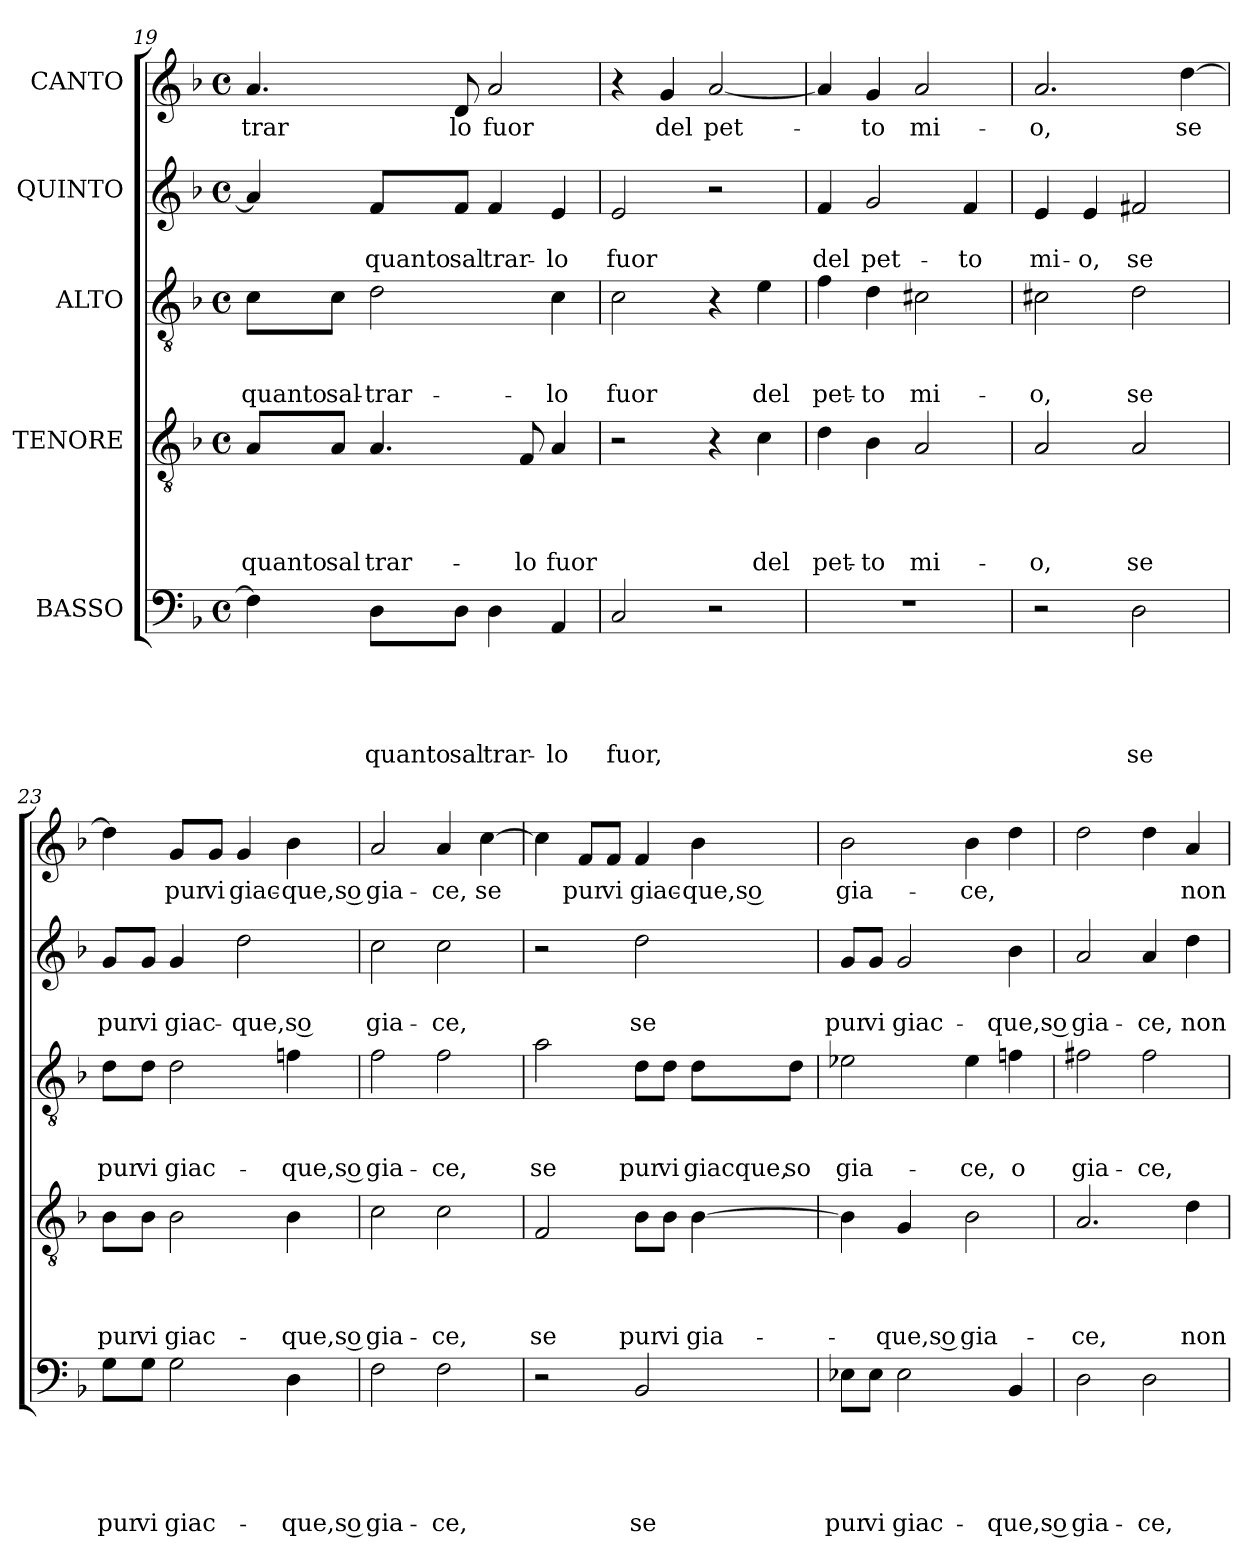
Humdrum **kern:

**kern	**text	**text	**text	**text	**text	**kern	**text	**text	**text	**text	**kern	**text	**text	**text	**kern	**text	**text	**kern	**text
*part5	*part5	*part5	*part5	*part5	*part5	*part4	*part4	*part4	*part4	*part4	*part3	*part3	*part3	*part3	*part2	*part2	*part2	*part1	*part1
*staff5	*staff5	*staff5	*staff5	*staff5	*staff5	*staff4	*staff4	*staff4	*staff4	*staff4	*staff3	*staff3	*staff3	*staff3	*staff2	*staff2	*staff2	*staff1	*staff1
*I"BASSO	*	*	*	*	*	*I"TENORE	*	*	*	*	*I"ALTO	*	*	*	*I"QUINTO	*	*	*I"CANTO	*
*clefF4	*	*	*	*	*	*clefGv2	*	*	*	*	*clefGv2	*	*	*	*clefG2	*	*	*clefG2	*
*k[b-]	*	*	*	*	*	*k[b-]	*	*	*	*	*k[b-]	*	*	*	*k[b-]	*	*	*k[b-]	*
*F:	*	*	*	*	*	*F:	*	*	*	*	*F:	*	*	*	*F:	*	*	*F:	*
*M4/4	*	*	*	*	*	*M4/4	*	*	*	*	*M4/4	*	*	*	*M4/4	*	*	*M4/4	*
*met(c)	*	*	*	*	*	*met(c)	*	*	*	*	*met(c)	*	*	*	*met(c)	*	*	*met(c)	*
=19	=19	=19	=19	=19	=19	=19	=19	=19	=19	=19	=19	=19	=19	=19	=19	=19	=19	=19	=19
!	!	!	!	!	!	!	!	!	!	!LO:LY:b	!	!	!	!LO:LY:b	!	!	!	!	!LO:LY:b
4F\]	.	.	.	.	.	8A/L	.	.	.	quan­to	8c\L	.	.	quan­to	4a/]	.	.	4.a/	trar
!	!	!	!	!	!	!	!	!	!	!LO:LY:b	!	!	!	!LO:LY:b	!	!	!	!	!
.	.	.	.	.	.	8A/J	.	.	.	sal	8c\J	.	.	sal-	.	.	.	.	.
!	!	!	!	!	!LO:LY:b	!	!	!	!	!LO:LY:b	!	!	!	!LO:LY:b	!	!	!LO:LY:b	!	!
8D\L	.	.	.	.	quan­to	4.A/	.	.	.	trar-	2d\	.	.	-trar-	8f/L	.	quan­to	.	.
!	!	!	!	!	!LO:LY:b	!	!	!	!	!	!	!	!	!	!	!	!LO:LY:b	!	!LO:LY:b
8D\J	.	.	.	.	sal	.	.	.	.	.	.	.	.	.	8f/J	.	sal	8d/	lo
!	!	!	!	!	!LO:LY:b	!	!	!	!	!	!	!	!	!	!	!	!LO:LY:b	!	!LO:LY:b
4D\	.	.	.	.	trar-	.	.	.	.	.	.	.	.	.	4f/	.	trar-	2a/	fuor
!	!	!	!	!	!	!	!	!	!	!LO:LY:b	!	!	!	!	!	!	!	!	!
.	.	.	.	.	.	8F/	.	.	.	-lo	.	.	.	.	.	.	.	.	.
!	!	!	!	!	!LO:LY:b	!	!	!	!	!LO:LY:b	!	!	!	!LO:LY:b	!	!	!LO:LY:b	!	!
4AA/	.	.	.	.	-lo	4A/	.	.	.	fuor	4c\	.	.	-lo	4e/	.	-lo	.	.
=20	=20	=20	=20	=20	=20	=20	=20	=20	=20	=20	=20	=20	=20	=20	=20	=20	=20	=20	=20
!	!	!	!	!	!LO:LY:b	!	!	!	!	!	!	!	!	!LO:LY:b	!	!	!LO:LY:b	!	!
2C/	.	.	.	.	fuor,	2r	.	.	.	.	2c\	.	.	fuor	2e/	.	fuor	4r	.
!	!	!	!	!	!	!	!	!	!	!	!	!	!	!	!	!	!	!	!LO:LY:b
.	.	.	.	.	.	.	.	.	.	.	.	.	.	.	.	.	.	4g/	del
!	!	!	!	!	!	!	!	!	!	!	!	!	!	!	!	!	!	!	!LO:LY:b
2r	.	.	.	.	.	4r	.	.	.	.	4r	.	.	.	2r	.	.	[<2a/	pet-
!	!	!	!	!	!	!	!	!	!	!LO:LY:b	!	!	!	!LO:LY:b	!	!	!	!	!
.	.	.	.	.	.	4c\	.	.	.	del	4e\	.	.	del	.	.	.	.	.
=21	=21	=21	=21	=21	=21	=21	=21	=21	=21	=21	=21	=21	=21	=21	=21	=21	=21	=21	=21
!	!	!	!	!	!	!	!	!	!	!LO:LY:b	!	!	!	!LO:LY:b	!	!	!LO:LY:b	!	!
1r	.	.	.	.	.	4d\	.	.	.	pet-	4f\	.	.	pet-	4f/	.	del	4a/]	.
!	!	!	!	!	!	!	!	!	!	!LO:LY:b	!	!	!	!LO:LY:b	!	!	!LO:LY:b	!	!LO:LY:b
.	.	.	.	.	.	4B-\	.	.	.	-to	4d\	.	.	-to	2g/	.	pet-	4g/	-to
!	!	!	!	!	!	!	!	!	!	!LO:LY:b	!	!	!	!LO:LY:b	!	!	!	!	!LO:LY:b
.	.	.	.	.	.	2A/	.	.	.	mi-	2c#X\	.	.	mi-	.	.	.	2a/	mi-
!	!	!	!	!	!	!	!	!	!	!	!	!	!	!	!	!	!LO:LY:b	!	!
.	.	.	.	.	.	.	.	.	.	.	.	.	.	.	4f/	.	-to	.	.
=22	=22	=22	=22	=22	=22	=22	=22	=22	=22	=22	=22	=22	=22	=22	=22	=22	=22	=22	=22
!	!	!	!	!	!	!	!	!	!	!LO:LY:b	!	!	!	!LO:LY:b	!	!	!LO:LY:b	!	!LO:LY:b
2r	.	.	.	.	.	2A/	.	.	.	-o,	2c#X\	.	.	-o,	4e/	.	mi-	2.a/	-o,
!	!	!	!	!	!	!	!	!	!	!	!	!	!	!	!	!	!LO:LY:b	!	!
.	.	.	.	.	.	.	.	.	.	.	.	.	.	.	4e/	.	-o,	.	.
!	!	!	!	!	!LO:LY:b	!	!	!	!	!LO:LY:b	!	!	!	!LO:LY:b	!	!	!LO:LY:b	!	!
2D\	.	.	.	.	se	2A/	.	.	.	se	2d\	.	.	se	2f#X/	.	se	.	.
!	!	!	!	!	!	!	!	!	!	!	!	!	!	!	!	!	!	!	!LO:LY:b
.	.	.	.	.	.	.	.	.	.	.	.	.	.	.	.	.	.	[<4dd\	se
!!LO:LB:g=z
=23	=23	=23	=23	=23	=23	=23	=23	=23	=23	=23	=23	=23	=23	=23	=23	=23	=23	=23	=23
!	!	!	!	!	!LO:LY:b	!	!	!	!	!LO:LY:b	!	!	!	!LO:LY:b	!	!	!LO:LY:b	!	!
8G\L	.	.	.	.	pur	8B-\L	.	.	.	pur	8d\L	.	.	pur	8g/L	.	pur	4dd\]	.
!	!	!	!	!	!LO:LY:b	!	!	!	!	!LO:LY:b	!	!	!	!LO:LY:b	!	!	!LO:LY:b	!	!
8G\J	.	.	.	.	vi	8B-\J	.	.	.	vi	8d\J	.	.	vi	8g/J	.	vi	.	.
!	!	!	!	!	!LO:LY:b	!	!	!	!	!LO:LY:b	!	!	!	!LO:LY:b	!	!	!LO:LY:b	!	!LO:LY:b
2G\	.	.	.	.	giac-	2B-\	.	.	.	giac-	2d\	.	.	giac-	4g/	.	giac-	8g/L	pur
!	!	!	!	!	!	!	!	!	!	!	!	!	!	!	!	!	!	!	!LO:LY:b
.	.	.	.	.	.	.	.	.	.	.	.	.	.	.	.	.	.	8g/J	vi
!	!	!	!	!	!	!	!	!	!	!	!	!	!	!	!	!	!LO:LY:b:rj	!	!LO:LY:b
.	.	.	.	.	.	.	.	.	.	.	.	.	.	.	2dd\	.	-que,s o	4g/	giac-
!	!	!	!	!	!LO:LY:b	!	!	!	!	!LO:LY:b	!	!	!	!LO:LY:b	!	!	!	!	!LO:LY:b
4D\	.	.	.	.	-que,s o	4B-\	.	.	.	-que,s o	4fni\	.	.	-que,s o	.	.	.	4b-\	-que,s o
=24	=24	=24	=24	=24	=24	=24	=24	=24	=24	=24	=24	=24	=24	=24	=24	=24	=24	=24	=24
!	!	!	!	!	!LO:LY:b	!	!	!	!	!LO:LY:b	!	!	!	!LO:LY:b	!	!	!LO:LY:b	!	!LO:LY:b
2F\	.	.	.	.	gia-	2c\	.	.	.	gia-	2f\	.	.	gia-	2cc\	.	gia-	2a/	gia-
!	!	!	!	!	!LO:LY:b	!	!	!	!	!LO:LY:b	!	!	!	!LO:LY:b	!	!	!LO:LY:b	!	!LO:LY:b
2F\	.	.	.	.	-ce,	2c\	.	.	.	-ce,	2f\	.	.	-ce,	2cc\	.	-ce,	4a/	-ce,
!	!	!	!	!	!	!	!	!	!	!	!	!	!	!	!	!	!	!	!LO:LY:b
.	.	.	.	.	.	.	.	.	.	.	.	.	.	.	.	.	.	[>4cc\	se
=25	=25	=25	=25	=25	=25	=25	=25	=25	=25	=25	=25	=25	=25	=25	=25	=25	=25	=25	=25
!	!	!	!	!	!	!	!	!	!	!LO:LY:b	!	!	!	!LO:LY:b	!	!	!	!	!
2r	.	.	.	.	.	2F/	.	.	.	se	2a\	.	.	se	2r	.	.	4cc\]	.
!	!	!	!	!	!	!	!	!	!	!	!	!	!	!	!	!	!	!	!LO:LY:b
.	.	.	.	.	.	.	.	.	.	.	.	.	.	.	.	.	.	8f/L	pur
!	!	!	!	!	!	!	!	!	!	!	!	!	!	!	!	!	!	!	!LO:LY:b
.	.	.	.	.	.	.	.	.	.	.	.	.	.	.	.	.	.	8f/J	vi
!	!	!	!	!	!LO:LY:b	!	!	!	!	!LO:LY:b	!	!	!	!LO:LY:b	!	!	!LO:LY:b	!	!LO:LY:b
2BB-/	.	.	.	.	se	8B-\L	.	.	.	pur	8d\L	.	.	pur	2dd\	.	se	4f/	giac-
!	!	!	!	!	!	!	!	!	!	!LO:LY:b	!	!	!	!LO:LY:b	!	!	!	!	!
.	.	.	.	.	.	8B-\J	.	.	.	vi	8d\J	.	.	vi	.	.	.	.	.
!	!	!	!	!	!	!	!	!	!	!LO:LY:b	!	!	!	!LO:LY:b	!	!	!	!	!LO:LY:b
.	.	.	.	.	.	[>4B-\	.	.	.	gia-	8d\L	.	.	giac­que,	.	.	.	4b-\	-que,s o
!	!	!	!	!	!	!	!	!	!	!	!	!	!	!LO:LY:b	!	!	!	!	!
.	.	.	.	.	.	.	.	.	.	.	8d\J	.	.	so	.	.	.	.	.
=26	=26	=26	=26	=26	=26	=26	=26	=26	=26	=26	=26	=26	=26	=26	=26	=26	=26	=26	=26
!	!	!	!	!	!LO:LY:b	!	!	!	!	!	!	!	!	!LO:LY:b	!	!	!LO:LY:b	!	!LO:LY:b
8E-X\L	.	.	.	.	pur	4B-\]	.	.	.	.	2e-X\	.	.	gia-	8g/L	.	pur	2b-\	gia-
!	!	!	!	!	!LO:LY:b	!	!	!	!	!	!	!	!	!	!	!	!LO:LY:b	!	!
8E-i\J	.	.	.	.	vi	.	.	.	.	.	.	.	.	.	8g/J	.	vi	.	.
!	!	!	!	!	!LO:LY:b	!	!	!	!	!LO:LY:b	!	!	!	!	!	!	!LO:LY:b	!	!
2E-i\	.	.	.	.	giac-	4G/	.	.	.	-que,s o	.	.	.	.	2g/	.	giac-	.	.
!	!	!	!	!	!	!	!	!	!	!LO:LY:b	!	!	!	!LO:LY:b	!	!	!	!	!LO:LY:b
.	.	.	.	.	.	2B-\	.	.	.	gia-	4e-i\	.	.	-ce,	.	.	.	4b-\	-ce,
!	!	!	!	!	!LO:LY:b	!	!	!	!	!	!	!	!	!LO:LY:b	!	!	!LO:LY:b	!	!
4BB-/	.	.	.	.	-que,s o	.	.	.	.	.	4fni\	.	.	o	4b-\	.	-que,s o	4dd\	.
=27	=27	=27	=27	=27	=27	=27	=27	=27	=27	=27	=27	=27	=27	=27	=27	=27	=27	=27	=27
!	!	!	!	!	!LO:LY:b	!	!	!	!	!LO:LY:b	!	!	!	!LO:LY:b	!	!	!LO:LY:b	!	!
2D\	.	.	.	.	gia-	2.A/	.	.	.	-ce,	2f#X\	.	.	gia-	2a/	.	gia-	2dd\	.
!	!	!	!	!	!LO:LY:b	!	!	!	!	!	!	!	!	!LO:LY:b	!	!	!LO:LY:b	!	!
2D\	.	.	.	.	-ce,	.	.	.	.	.	2f#i\	.	.	-ce,	4a/	.	-ce,	4dd\	.
!	!	!	!	!	!	!	!	!	!	!LO:LY:b	!	!	!	!	!	!	!LO:LY:b	!	!LO:LY:b
.	.	.	.	.	.	4d\	.	.	.	non	.	.	.	.	4dd\	.	non	4a/	non
=	=	=	=	=	=	=	=	=	=	=	=	=	=	=	=	=	=	=	=
*-	*-	*-	*-	*-	*-	*-	*-	*-	*-	*-	*-	*-	*-	*-	*-	*-	*-	*-	*-
